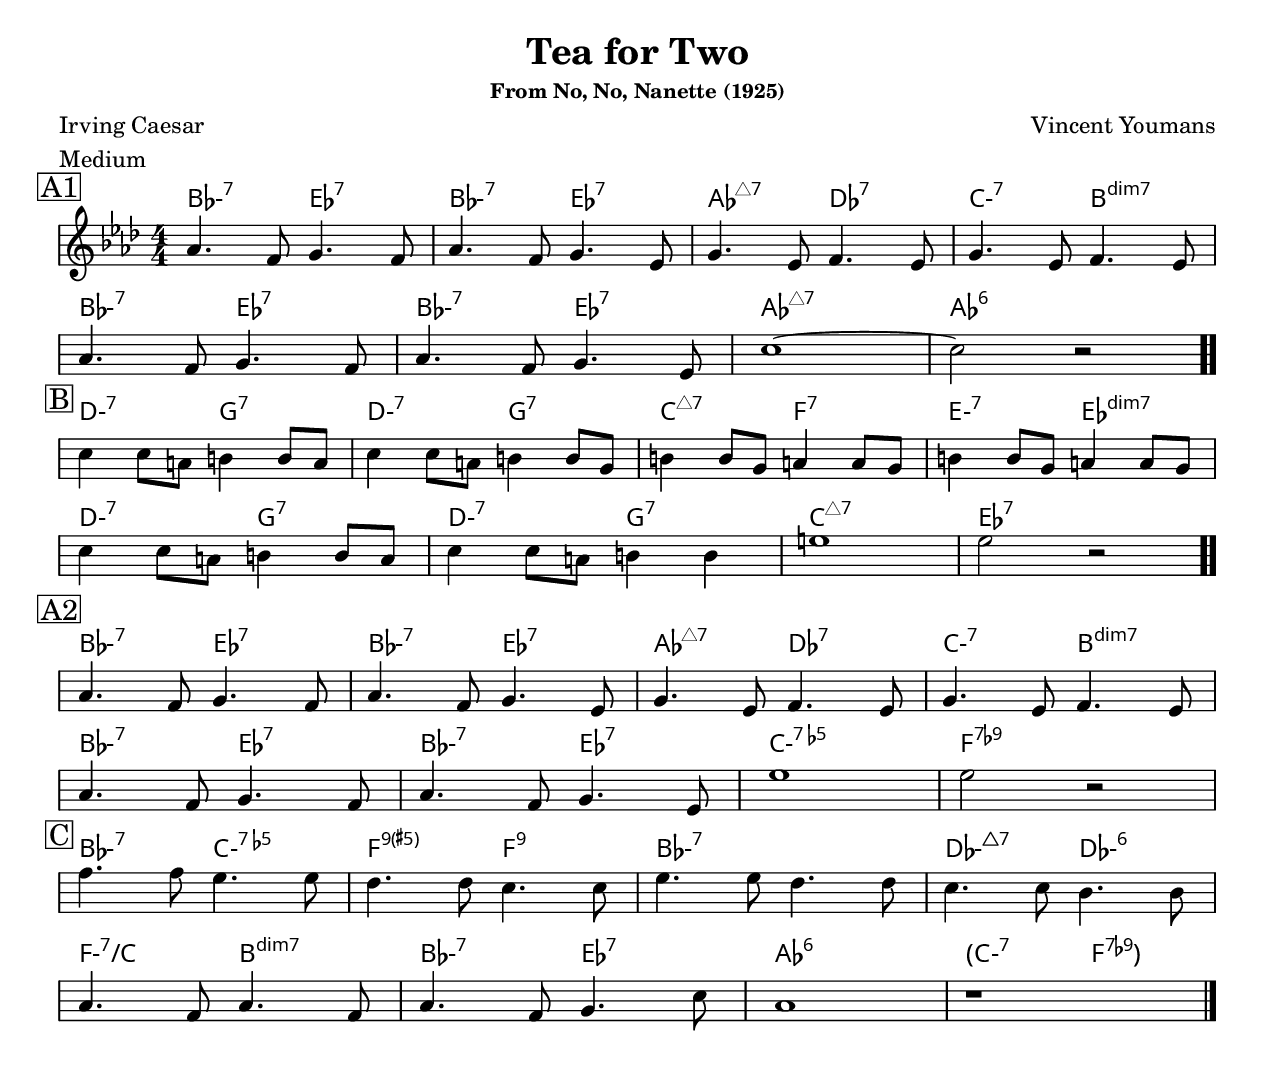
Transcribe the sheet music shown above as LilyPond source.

\version "2.22.1"

\include "../includes/globals.ily"
\include "../includes/chords.ily"
\include "../includes/symbols.ily"

\header {
  title = "Tea for Two"
  composer = "Vincent Youmans"
  poet = "Irving Caesar"
  subsubtitle = "From No, No, Nanette (1925)"
  meter = "Medium"
}

\score {
  <<
    \new ChordNames="Chords" {
      \transpose c c {
        \chordmode {
          \set chordNameExceptions = #jazzChordExceptions
          \set chordChanges = ##t

          % "A1"
          bes2:m7 ees2:7 | bes2:m7 ees2:7 | aes2:maj7 des2:7 | c2:m7 b2:dim7 |
          bes2:m7 ees2:7 | bes2:m7 ees2:7 | aes1:maj7 | aes1:6 |

          % "B"
          d2:m7 g2:7 | d2:m7 g2:7 | c2:maj7 f2:7 | e2:m7 ees2:dim7 |
          d2:m7 g2:7 | d2:m7 g2:7 | c1:maj7 | ees1:7 |

          % "A2"
          bes2:m7 ees2:7 | bes2:m7 ees2:7 | aes2:maj7 des2:7 | c2:m7 b2:dim7 |
          bes2:m7 ees2:7 | bes2:m7 ees2:7 | c1:m7.5- | f1:7.9- |

          % "C"
          bes2:m7 c2:m7.5- | f2:9.5+ f2:9 | bes1:m7 | des2:m7+ des2:m6 |
          f2:m7/c b2:dim7 | bes2:m7 ees2:7 | aes1:6 | \LPC c2:m7 \RPC f2:7.9-
        }
      }
    }

  \new Voice="Voice" {
    \transpose c c {
      \key aes \major
      \time 4/4
      \numericTimeSignature

      \boxMark "A1"
      aes'4. f'8 g'4. f'8 |
      aes'4. f'8 g'4. ees'8 |
      g'4. ees'8 f'4. ees'8 |
      g'4. ees'8 f'4. ees'8 | \endLine

      aes'4. f'8 g'4. f'8 |
      aes'4. f'8 g'4. ees'8 |
      c''1~ |
      c''2 r2 | \partBar \endLine

      \boxMark "B"
      c''4 c''8 a'8 b'4 b'8 a'8 |
      c''4 c''8 a'8 b'4 b'8 g'8 |
      b'4 b'8 g'8 a'4 a'8 g'8 |
      b'4 b'8 g'8 a'4 a'8 g'8 | \endLine

      c''4 c''8 a'8 b'4 b'8 a'8 |
      c''4 c''8 a'8 b'4 b'4 |
      e''1 |
      ees''2 r2 | \partBar \endLine

      \boxMark "A2"
      aes'4. f'8 g'4. f'8 |
      aes'4. f'8 g'4. ees'8 |
      g'4. ees'8 f'4. ees'8 |
      g'4. ees'8 f'4. ees'8 | \endLine

      aes'4. f'8 g'4. f'8 |
      aes'4. f'8 g'4. ees'8 |
      ees''1 |
      ees''2 r2 | \endLine

      \boxMark "C"
      f''4. f''8 ees''4. ees''8 |
      des''4. des''8 c''4. c''8 |
      ees''4. ees''8 des''4. des''8 |
      c''4. c''8 bes'4. bes'8 | \endLine

      aes'4. f'8 aes'4. f'8 |
      aes'4. f'8 g'4. c''8 |
      aes'1 |
      r1

      \songEndBar
    }
  }

  \new Lyrics="Lyrics" \lyricsto "Voice" {
    \lyricmode {
    }
  }

 >>
}
